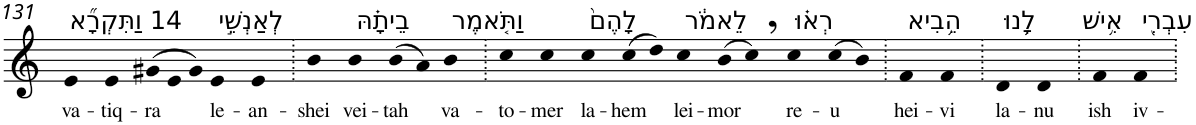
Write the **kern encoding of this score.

**kern	**text
*part1	*part1
*staff1	*staff1
*I"Piano	*
*I'Pno	*
!!LO:PB:g=z
*clefG2	*
*k[]	*
=131	=131
!LO:TX:a:t=14 וַתִּקְרָ֞א	!
!	!LO:LY:b
4e	va-
!	!LO:LY:b
4e	-tiq-
*Xtuplet	*
!	!LO:LY:b
(>12g#X	-ra
12e	.
12g#)	.
!LO:TX:a:t=לְאַנְשֵׁ֣י	!
!	!LO:LY:b
4e	le-
!	!LO:LY:b
4e	-an-
=132.	=132.
!	!LO:LY:b
4b	-shei
!LO:TX:a:t=בֵיתָ֗הּ	!
!	!LO:LY:b
4b	vei-
!	!LO:LY:b
(>8b	-tah
8a)	.
!LO:TX:a:t=וַתֹּ֤אמֶר	!
!	!LO:LY:b
4b	va-
=133.	=133.
!	!LO:LY:b
4cc	-to-
!	!LO:LY:b
4cc	-mer
!LO:TX:a:t=לָהֶם֙	!
!	!LO:LY:b
4cc	la-
!	!LO:LY:b
(>8cc	-hem
8dd)	.
!LO:TX:a:t=לֵאמֹ֔ר	!
!	!LO:LY:b
4cc	lei-
!	!LO:LY:b
(>8b	-mor
8cc,)	.
!LO:TX:a:t=רְא֗וּ	!
!	!LO:LY:b
4cc	re-
!	!LO:LY:b
(>8cc	-u
8b)	.
=134.	=134.
!LO:TX:a:t=הֵ֥בִיא	!
!	!LO:LY:b
4f	hei-
!	!LO:LY:b
4f	-vi
=135.	=135.
!LO:TX:a:t=לָ֛נוּ	!
!	!LO:LY:b
4d	la-
!	!LO:LY:b
4d	-nu
=136.	=136.
!LO:TX:a:t=אִ֥ישׁ	!
!	!LO:LY:b
4f	ish
!LO:TX:a:t=עִבְרִ֖י	!
!	!LO:LY:b
4f	iv-
=.	=.
*-	*-
